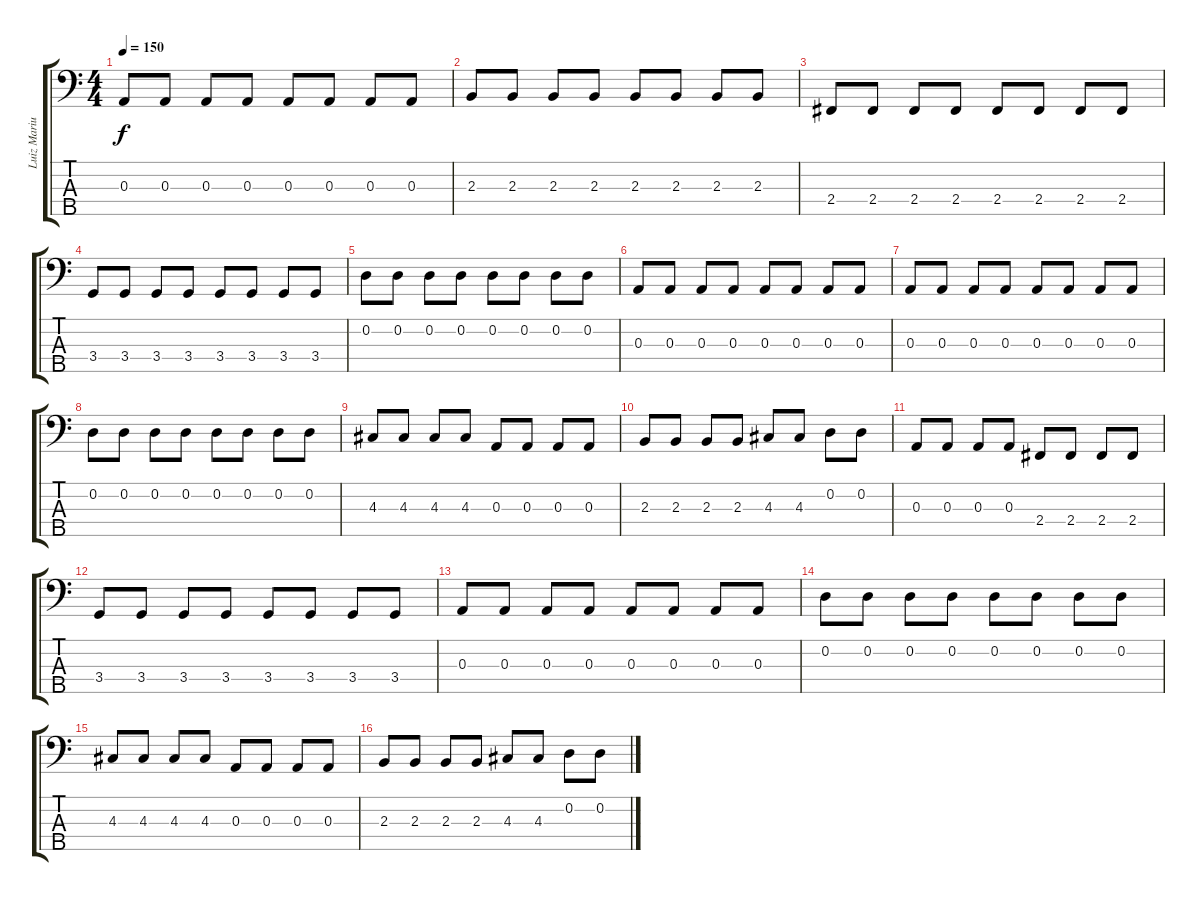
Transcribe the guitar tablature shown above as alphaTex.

\track ("Luiz Mariuti" "Luiz Mariu") {instrument fretlessbass}
\staff {score tabs}
\tuning (G2 D2 A1 E1 B0) {hide}
\ts (4 4)
\tempo 150
\clef f4
\ks c
0.3.8{dy f} 0.3.8 0.3.8 0.3.8 0.3.8 0.3.8 0.3.8 0.3.8 |
2.3.8 2.3.8 2.3.8 2.3.8 2.3.8 2.3.8 2.3.8 2.3.8 |
2.4.8 2.4.8 2.4.8 2.4.8 2.4.8 2.4.8 2.4.8 2.4.8 |
3.4.8 3.4.8 3.4.8 3.4.8 3.4.8 3.4.8 3.4.8 3.4.8 |
0.2.8 0.2.8 0.2.8 0.2.8 0.2.8 0.2.8 0.2.8 0.2.8 |
0.3.8 0.3.8 0.3.8 0.3.8 0.3.8 0.3.8 0.3.8 0.3.8 |
0.3.8 0.3.8 0.3.8 0.3.8 0.3.8 0.3.8 0.3.8 0.3.8 |
0.2.8 0.2.8 0.2.8 0.2.8 0.2.8 0.2.8 0.2.8 0.2.8 |
4.3.8 4.3.8 4.3.8 4.3.8 0.3.8 0.3.8 0.3.8 0.3.8 |
2.3.8 2.3.8 2.3.8 2.3.8 4.3.8 4.3.8 0.2.8 0.2.8 |
0.3.8 0.3.8 0.3.8 0.3.8 2.4.8 2.4.8 2.4.8 2.4.8 |
3.4.8 3.4.8 3.4.8 3.4.8 3.4.8 3.4.8 3.4.8 3.4.8 |
0.3.8 0.3.8 0.3.8 0.3.8 0.3.8 0.3.8 0.3.8 0.3.8 |
0.2.8 0.2.8 0.2.8 0.2.8 0.2.8 0.2.8 0.2.8 0.2.8 |
4.3.8 4.3.8 4.3.8 4.3.8 0.3.8 0.3.8 0.3.8 0.3.8 |
2.3.8 2.3.8 2.3.8 2.3.8 4.3.8 4.3.8 0.2.8 0.2.8
